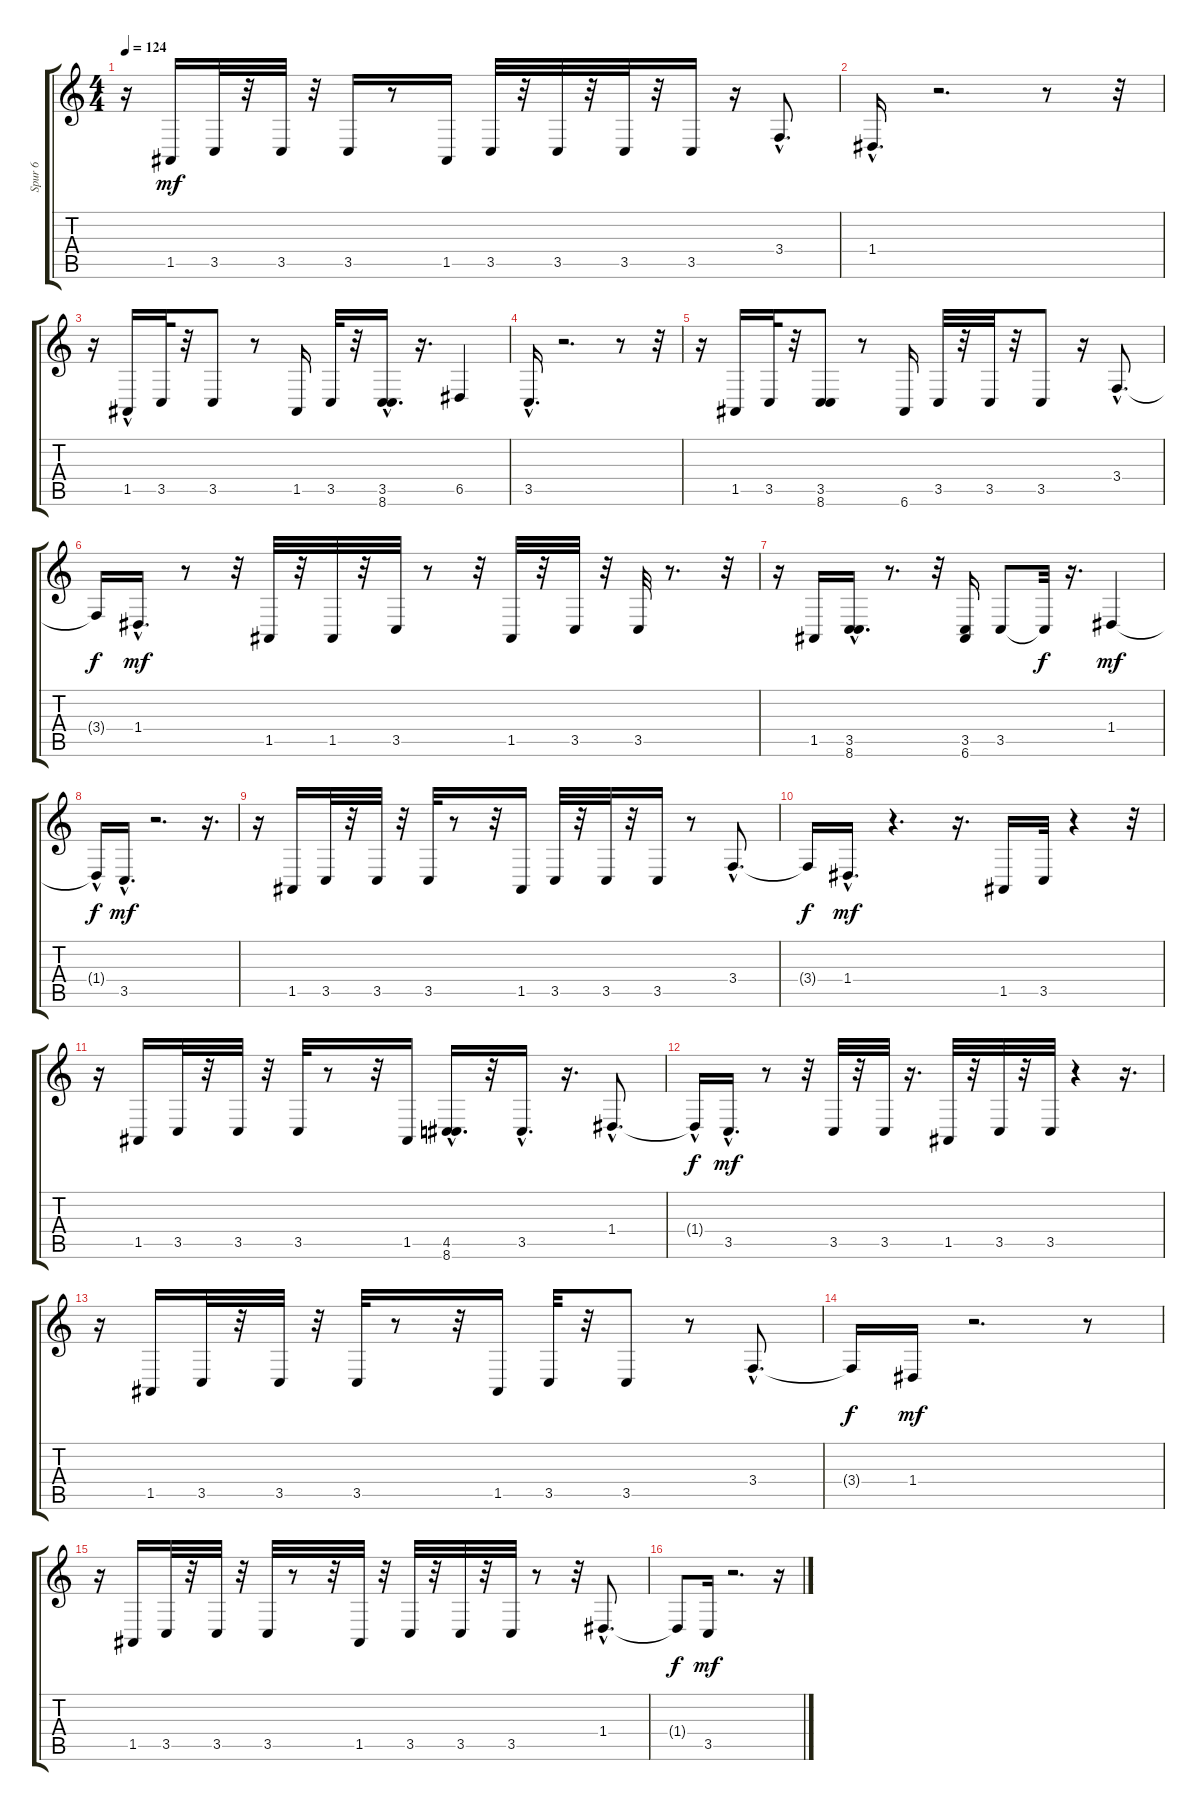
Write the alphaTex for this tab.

\track ("Spur 6" "Spur 6") {instrument lead2sawtooth}
\staff {score tabs}
\tuning (E4 B3 G3 D3 A2 E2) {hide}
\ts (4 4)
\tempo 124
\clef g2
\ks c
r.16{dy mf} 1.5.16 3.5.32 r.32 3.5.32 r.32 3.5.16 r.8 1.5.16 3.5.32 r.32 3.5.32 r.32 3.5.32 r.32 3.5.16 r.16 3.4{hac}.8{d} |
1.4{hac}.16{d} r.2{d} r.8 r.32 |
r.16 1.5{hac}.16 3.5.32 r.32 3.5.8 r.8 1.5.16 3.5.32 r.32 (3.5{hac} 8.6{hac}).16{d} r.16{d} 6.5.4 |
3.5{hac}.16{d} r.2{d} r.8 r.32 |
r.16 1.5.16 3.5.32 r.32 (3.5 8.6).8 r.8 6.6.16 3.5.32 r.32 3.5.32 r.32 3.5.8 r.16 3.4{hac}.8{d} |
3.4{t}.16{dy f} 1.4{hac}.16{d dy mf} r.8 r.32 1.5.32 r.32 1.5.32 r.32 3.5.32 r.8 r.32 1.5.32 r.32 3.5.32 r.32 3.5.32 r.8{d} r.32 |
r.16 1.5.16 (3.5{hac} 8.6{hac}).16{d} r.8{d} r.32 (3.5 6.6).16 3.5.8 3.5{t}.32{dy f} r.16{d} 1.4.4{dy mf} |
1.4{hac t}.16{dy f} 3.5{hac}.16{d dy mf} r.2{d} r.16{d} |
r.16 1.5.16 3.5.32 r.32 3.5.32 r.32 3.5.32 r.8 r.32 1.5.16 3.5.32 r.32 3.5.32 r.32 3.5.16 r.8 3.4{hac}.8{d} |
3.4{t}.16{dy f} 1.4{hac}.16{d dy mf} r.4{d} r.16{d} 1.5.16 3.5.32 r.4 r.32 |
r.16 1.5.16 3.5.32 r.32 3.5.32 r.32 3.5.32 r.8 r.32 1.5.16 (4.5 8.6{hac}).16{d} r.32 3.5{hac}.16{d} r.16{d} 1.4{hac}.8{d} |
1.4{hac t}.16{dy f} 3.5{hac}.16{d dy mf} r.8 r.32 3.5.32 r.32 3.5.32 r.16{d} 1.5.32 r.32 3.5.32 r.32 3.5.32 r.4 r.16{d} |
r.16 1.5.16 3.5.32 r.32 3.5.32 r.32 3.5.32 r.8 r.32 1.5.16 3.5.32 r.32 3.5.8 r.8 3.4{hac}.8{d} |
3.4{t}.16{dy f} 1.4.16{dy mf} r.2{d} r.8 |
r.16 1.5.16 3.5.32 r.32 3.5.32 r.32 3.5.32 r.8 r.32 1.5.32 r.32 3.5.32 r.32 3.5.32 r.32 3.5.32 r.8 r.32 1.4{hac}.8{d} |
1.4{t}.8{dy f} 3.5.16{dy mf} r.2{d} r.16
